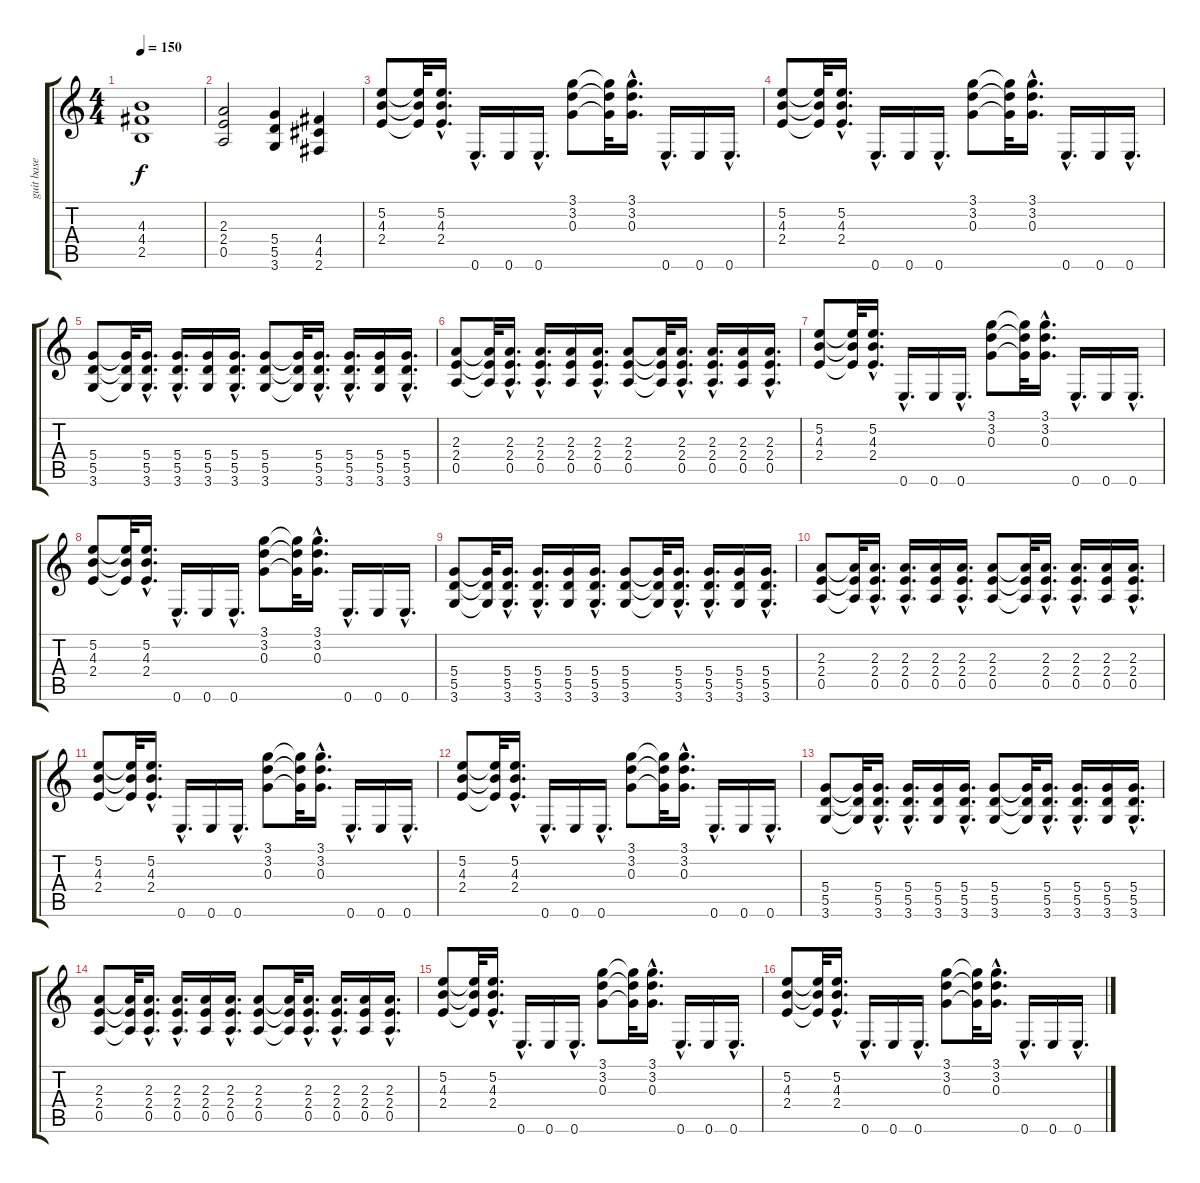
\track ("guit base" "guit base") {instrument distortionguitar}
\staff {score tabs}
\tuning (E4 B3 G3 D3 A2 E2) {hide}
\ts (4 4)
\tempo 150
\clef g2
\ks c
(4.3 4.4 2.5).1{dy f} |
(2.3 2.4 0.5).2 (5.4 5.5 3.6).4 (4.4 4.5 2.6).4 |
(5.2 4.3 2.4).8 (5.2{t} 4.3{t} 2.4{t}).32 (5.2{hac} 4.3{hac} 2.4{hac}).16{d} 0.6{hac}.16{d} 0.6.16 0.6{hac}.16{d} (3.1 3.2 0.3).8 (3.1{t} 3.2{t} 0.3{t}).32 (3.1{hac} 3.2{hac} 0.3{hac}).16{d} 0.6{hac}.16{d} 0.6.16 0.6{hac}.16{d} |
(5.2 4.3 2.4).8 (5.2{t} 4.3{t} 2.4{t}).32 (5.2{hac} 4.3{hac} 2.4{hac}).16{d} 0.6{hac}.16{d} 0.6.16 0.6{hac}.16{d} (3.1 3.2 0.3).8 (3.1{t} 3.2{t} 0.3{t}).32 (3.1{hac} 3.2{hac} 0.3{hac}).16{d} 0.6{hac}.16{d} 0.6.16 0.6{hac}.16{d} |
(5.4 5.5 3.6).8 (5.4{t} 5.5{t} 3.6{t}).32 (5.4{hac} 5.5{hac} 3.6{hac}).16{d} (5.4{hac} 5.5{hac} 3.6{hac}).16{d} (5.4 5.5 3.6).16 (5.4{hac} 5.5{hac} 3.6{hac}).16{d} (5.4 5.5 3.6).8 (5.4{t} 5.5{t} 3.6{t}).32 (5.4{hac} 5.5{hac} 3.6{hac}).16{d} (5.4{hac} 5.5{hac} 3.6{hac}).16{d} (5.4 5.5 3.6).16 (5.4{hac} 5.5{hac} 3.6{hac}).16{d} |
(2.3 2.4 0.5).8 (2.3{t} 2.4{t} 0.5{t}).32 (2.3{hac} 2.4{hac} 0.5{hac}).16{d} (2.3{hac} 2.4{hac} 0.5{hac}).16{d} (2.3 2.4 0.5).16 (2.3{hac} 2.4{hac} 0.5{hac}).16{d} (2.3 2.4 0.5).8 (2.3{t} 2.4{t} 0.5{t}).32 (2.3{hac} 2.4{hac} 0.5{hac}).16{d} (2.3{hac} 2.4{hac} 0.5{hac}).16{d} (2.3 2.4 0.5).16 (2.3{hac} 2.4{hac} 0.5{hac}).16{d} |
(5.2 4.3 2.4).8 (5.2{t} 4.3{t} 2.4{t}).32 (5.2{hac} 4.3{hac} 2.4{hac}).16{d} 0.6{hac}.16{d} 0.6.16 0.6{hac}.16{d} (3.1 3.2 0.3).8 (3.1{t} 3.2{t} 0.3{t}).32 (3.1{hac} 3.2{hac} 0.3{hac}).16{d} 0.6{hac}.16{d} 0.6.16 0.6{hac}.16{d} |
(5.2 4.3 2.4).8 (5.2{t} 4.3{t} 2.4{t}).32 (5.2{hac} 4.3{hac} 2.4{hac}).16{d} 0.6{hac}.16{d} 0.6.16 0.6{hac}.16{d} (3.1 3.2 0.3).8 (3.1{t} 3.2{t} 0.3{t}).32 (3.1{hac} 3.2{hac} 0.3{hac}).16{d} 0.6{hac}.16{d} 0.6.16 0.6{hac}.16{d} |
(5.4 5.5 3.6).8 (5.4{t} 5.5{t} 3.6{t}).32 (5.4{hac} 5.5{hac} 3.6{hac}).16{d} (5.4{hac} 5.5{hac} 3.6{hac}).16{d} (5.4 5.5 3.6).16 (5.4{hac} 5.5{hac} 3.6{hac}).16{d} (5.4 5.5 3.6).8 (5.4{t} 5.5{t} 3.6{t}).32 (5.4{hac} 5.5{hac} 3.6{hac}).16{d} (5.4{hac} 5.5{hac} 3.6{hac}).16{d} (5.4 5.5 3.6).16 (5.4{hac} 5.5{hac} 3.6{hac}).16{d} |
(2.3 2.4 0.5).8 (2.3{t} 2.4{t} 0.5{t}).32 (2.3{hac} 2.4{hac} 0.5{hac}).16{d} (2.3{hac} 2.4{hac} 0.5{hac}).16{d} (2.3 2.4 0.5).16 (2.3{hac} 2.4{hac} 0.5{hac}).16{d} (2.3 2.4 0.5).8 (2.3{t} 2.4{t} 0.5{t}).32 (2.3{hac} 2.4{hac} 0.5{hac}).16{d} (2.3{hac} 2.4{hac} 0.5{hac}).16{d} (2.3 2.4 0.5).16 (2.3{hac} 2.4{hac} 0.5{hac}).16{d} |
(5.2 4.3 2.4).8 (5.2{t} 4.3{t} 2.4{t}).32 (5.2{hac} 4.3{hac} 2.4{hac}).16{d} 0.6{hac}.16{d} 0.6.16 0.6{hac}.16{d} (3.1 3.2 0.3).8 (3.1{t} 3.2{t} 0.3{t}).32 (3.1{hac} 3.2{hac} 0.3{hac}).16{d} 0.6{hac}.16{d} 0.6.16 0.6{hac}.16{d} |
(5.2 4.3 2.4).8 (5.2{t} 4.3{t} 2.4{t}).32 (5.2{hac} 4.3{hac} 2.4{hac}).16{d} 0.6{hac}.16{d} 0.6.16 0.6{hac}.16{d} (3.1 3.2 0.3).8 (3.1{t} 3.2{t} 0.3{t}).32 (3.1{hac} 3.2{hac} 0.3{hac}).16{d} 0.6{hac}.16{d} 0.6.16 0.6{hac}.16{d} |
(5.4 5.5 3.6).8 (5.4{t} 5.5{t} 3.6{t}).32 (5.4{hac} 5.5{hac} 3.6{hac}).16{d} (5.4{hac} 5.5{hac} 3.6{hac}).16{d} (5.4 5.5 3.6).16 (5.4{hac} 5.5{hac} 3.6{hac}).16{d} (5.4 5.5 3.6).8 (5.4{t} 5.5{t} 3.6{t}).32 (5.4{hac} 5.5{hac} 3.6{hac}).16{d} (5.4{hac} 5.5{hac} 3.6{hac}).16{d} (5.4 5.5 3.6).16 (5.4{hac} 5.5{hac} 3.6{hac}).16{d} |
(2.3 2.4 0.5).8 (2.3{t} 2.4{t} 0.5{t}).32 (2.3{hac} 2.4{hac} 0.5{hac}).16{d} (2.3{hac} 2.4{hac} 0.5{hac}).16{d} (2.3 2.4 0.5).16 (2.3{hac} 2.4{hac} 0.5{hac}).16{d} (2.3 2.4 0.5).8 (2.3{t} 2.4{t} 0.5{t}).32 (2.3{hac} 2.4{hac} 0.5{hac}).16{d} (2.3{hac} 2.4{hac} 0.5{hac}).16{d} (2.3 2.4 0.5).16 (2.3{hac} 2.4{hac} 0.5{hac}).16{d} |
(5.2 4.3 2.4).8 (5.2{t} 4.3{t} 2.4{t}).32 (5.2{hac} 4.3{hac} 2.4{hac}).16{d} 0.6{hac}.16{d} 0.6.16 0.6{hac}.16{d} (3.1 3.2 0.3).8 (3.1{t} 3.2{t} 0.3{t}).32 (3.1{hac} 3.2{hac} 0.3{hac}).16{d} 0.6{hac}.16{d} 0.6.16 0.6{hac}.16{d} |
(5.2 4.3 2.4).8 (5.2{t} 4.3{t} 2.4{t}).32 (5.2{hac} 4.3{hac} 2.4{hac}).16{d} 0.6{hac}.16{d} 0.6.16 0.6{hac}.16{d} (3.1 3.2 0.3).8 (3.1{t} 3.2{t} 0.3{t}).32 (3.1{hac} 3.2{hac} 0.3{hac}).16{d} 0.6{hac}.16{d} 0.6.16 0.6{hac}.16{d}
